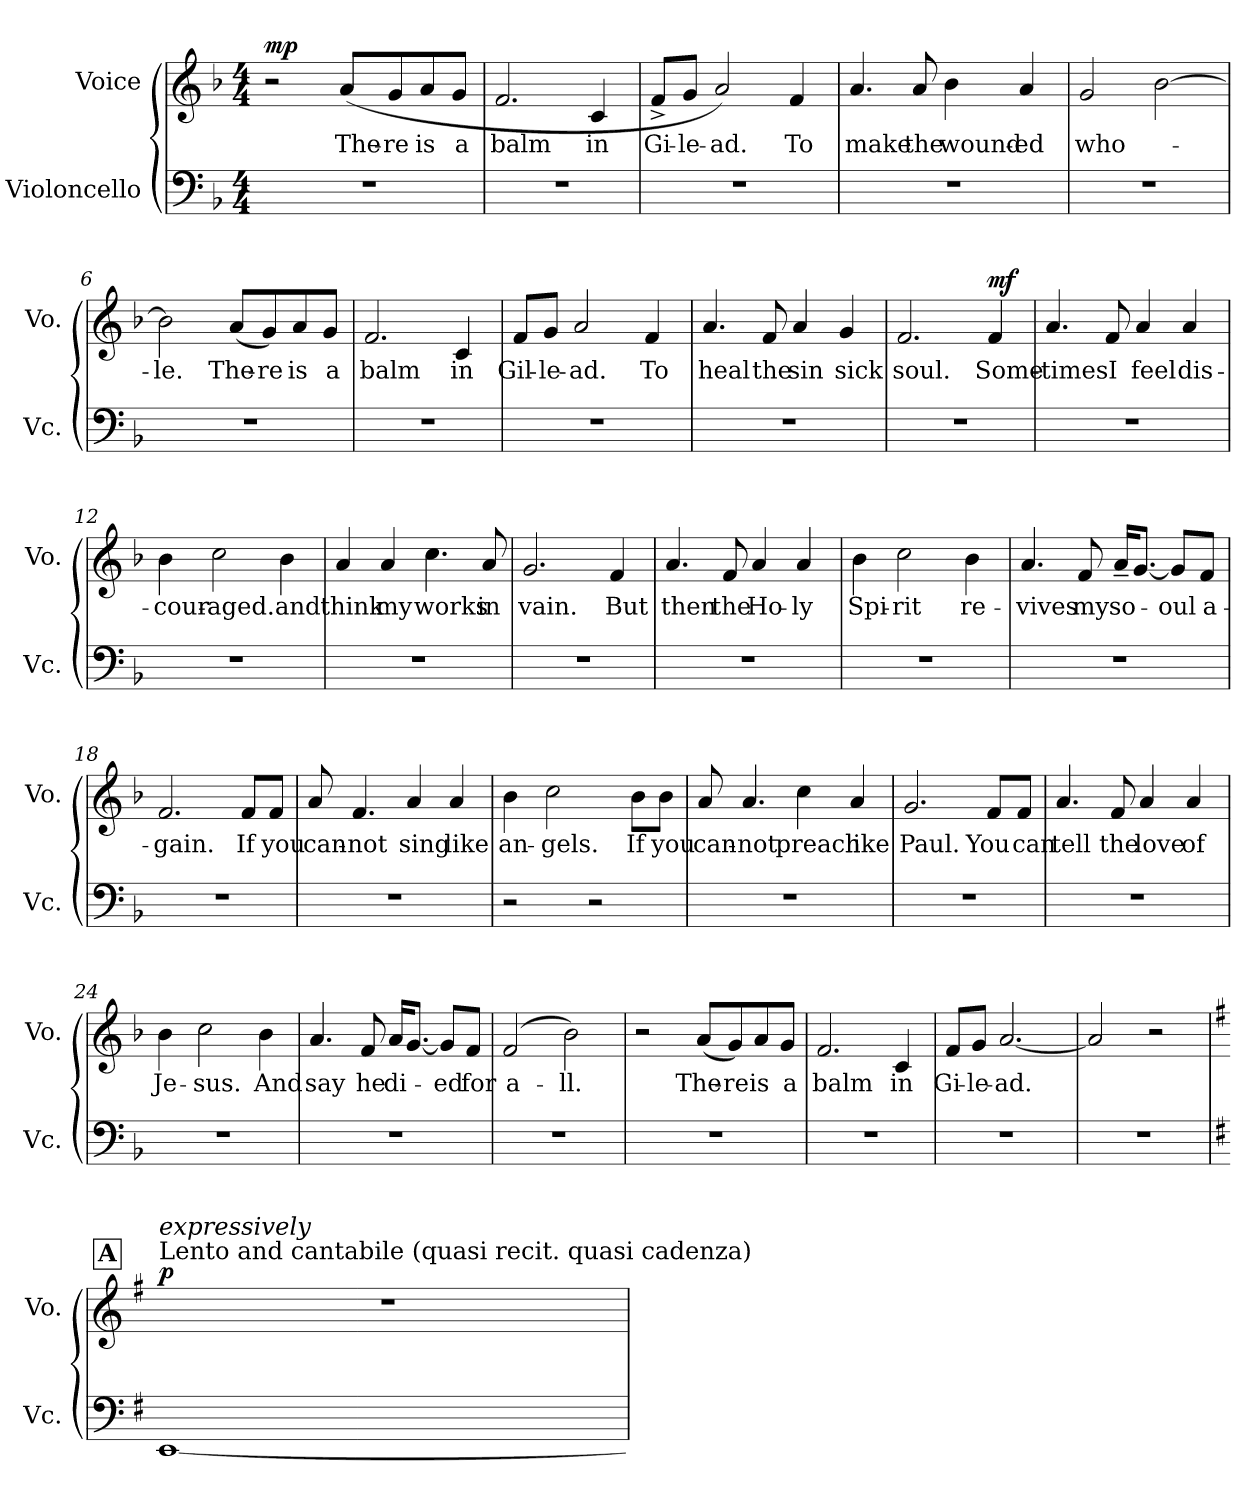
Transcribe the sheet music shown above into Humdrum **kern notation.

**kern	**kern	**text	**dynam
*part2	*part1	*part1	*part1
*staff2	*staff1	*staff1	*staff1
*I"Violoncello	*I"Voice	*	*
*I'Vc.	*I'Vo.	*	*
*clefF4	*clefG2	*	*
*k[b-]	*k[b-]	*	*
*M4/4	*M4/4	*	*
=1	=1	=1	=1
!	!	!	!LO:DY:a
1r	2r	.	mp
!	!	!LO:LY:b	!
.	(8a/L	The-	.
!	!	!LO:LY:b	!
.	8g/	-re	.
!	!	!LO:LY:b	!
.	8a/	is	.
!	!	!LO:LY:b	!
.	8g/J	a	.
=2	=2	=2	=2
!	!	!LO:LY:b	!
1r	2.f/	balm	.
!	!	!LO:LY:b	!
.	4c/	in	.
=3	=3	=3	=3
!	!	!LO:LY:b	!
1r	8f^/L	Gi-	.
!	!	!LO:LY:b	!
.	8g/J	-le-	.
!	!	!LO:LY:b	!
.	2a/)	-ad.	.
!	!	!LO:LY:b	!
.	4f/	To	.
=4	=4	=4	=4
!	!	!LO:LY:b	!
1r	4.a/	make	.
!	!	!LO:LY:b	!
.	8a/	the	.
!	!	!LO:LY:b	!
.	4b-\	wound-	.
!	!	!LO:LY:b	!
.	4a/	-ed	.
=5	=5	=5	=5
!	!	!LO:LY:b	!
1r	2g/	who-	.
.	[2b-\	.	.
!!LO:LB:g=z
=6	=6	=6	=6
!	!	!LO:LY:b	!
1r	2b-\]	-le.	.
!	!	!LO:LY:b	!
.	(8a/L	The-	.
!	!	!LO:LY:b	!
.	8g/)	-re	.
!	!	!LO:LY:b	!
.	8a/	is	.
!	!	!LO:LY:b	!
.	8g/J	a	.
=7	=7	=7	=7
!	!	!LO:LY:b	!
1r	2.f/	balm	.
!	!	!LO:LY:b	!
.	4c/	in	.
=8	=8	=8	=8
!	!	!LO:LY:b	!
1r	8f/L	Gil-	.
!	!	!LO:LY:b	!
.	8g/J	-le-	.
!	!	!LO:LY:b	!
.	2a/	-ad.	.
!	!	!LO:LY:b	!
.	4f/	To	.
=9	=9	=9	=9
!	!	!LO:LY:b	!
1r	4.a/	heal	.
!	!	!LO:LY:b	!
.	8f/	the	.
!	!	!LO:LY:b	!
.	4a/	sin	.
!	!	!LO:LY:b	!
.	4g/	sick	.
=10	=10	=10	=10
!	!	!LO:LY:b	!
1r	2.f/	soul.	.
!	!	!LO:LY:b	!LO:DY:a
.	4f/	Some-	mf
=11	=11	=11	=11
!	!	!LO:LY:b	!
1r	4.a/	-times	.
!	!	!LO:LY:b	!
.	8f/	I	.
!	!	!LO:LY:b	!
.	4a/	feel	.
!	!	!LO:LY:b	!
.	4a/	dis-	.
!!LO:LB:g=z
=12	=12	=12	=12
!	!	!LO:LY:b	!
1r	4b-\	-cour-	.
!	!	!LO:LY:b	!
.	2cc\	-aged.	.
!	!	!LO:LY:b	!
.	4b-\	and	.
=13	=13	=13	=13
!	!	!LO:LY:b	!
1r	4a/	think	.
!	!	!LO:LY:b	!
.	4a/	my	.
!	!	!LO:LY:b	!
.	4.cc\	works	.
!	!	!LO:LY:b	!
.	8a/	in	.
=14	=14	=14	=14
!	!	!LO:LY:b	!
1r	2.g/	vain.	.
!	!	!LO:LY:b	!
.	4f/	But	.
=15	=15	=15	=15
!	!	!LO:LY:b	!
1r	4.a/	then	.
!	!	!LO:LY:b	!
.	8f/	the	.
!	!	!LO:LY:b	!
.	4a/	Ho-	.
!	!	!LO:LY:b	!
.	4a/	-ly	.
=16	=16	=16	=16
!	!	!LO:LY:b	!
1r	4b-\	Spi-	.
!	!	!LO:LY:b	!
.	2cc\	-rit	.
!	!	!LO:LY:b	!
.	4b-\	re-	.
!!LO:LB:g=z
=17	=17	=17	=17
!	!	!LO:LY:b	!
1r	4.a/	-vives	.
!	!	!LO:LY:b	!
.	8f/	my	.
!	!	!LO:LY:b	!
.	16a~/KL	so-	.
.	[8.g/J	.	.
!	!	!LO:LY:b	!
.	8g/L]	-oul	.
!	!	!LO:LY:b	!
.	8f/J	a-	.
=18	=18	=18	=18
!	!	!LO:LY:b	!
1r	2.f/	-gain.	.
!	!	!LO:LY:b	!
.	8f/L	If	.
!	!	!LO:LY:b	!
.	8f/J	you	.
=19	=19	=19	=19
!	!	!LO:LY:b	!
1r	8a/	can-	.
!	!	!LO:LY:b	!
.	4.f/	-not	.
!	!	!LO:LY:b	!
.	4a/	sing	.
!	!	!LO:LY:b	!
.	4a/	like	.
=20	=20	=20	=20
!	!	!LO:LY:b	!
2r	4b-\	an-	.
!	!	!LO:LY:b	!
.	2cc\	-gels.	.
2r	.	.	.
!	!	!LO:LY:b	!
.	8b-\L	If	.
!	!	!LO:LY:b	!
.	8b-\J	you	.
=21	=21	=21	=21
!	!	!LO:LY:b	!
1r	8a/	can-	.
!	!	!LO:LY:b	!
.	4.a/	-not	.
!	!	!LO:LY:b	!
.	4cc\	preach	.
!	!	!LO:LY:b	!
.	4a/	like	.
!!LO:LB:g=z
=22	=22	=22	=22
!	!	!LO:LY:b	!
1r	2.g/	Paul.	.
!	!	!LO:LY:b	!
.	8f/L	You	.
!	!	!LO:LY:b	!
.	8f/J	can	.
=23	=23	=23	=23
!	!	!LO:LY:b	!
1r	4.a/	tell	.
!	!	!LO:LY:b	!
.	8f/	the	.
!	!	!LO:LY:b	!
.	4a/	love	.
!	!	!LO:LY:b	!
.	4a/	of	.
=24	=24	=24	=24
!	!	!LO:LY:b	!
1r	4b-\	Je-	.
!	!	!LO:LY:b	!
.	2cc\	-sus.	.
!	!	!LO:LY:b	!
.	4b-\	And	.
=25	=25	=25	=25
!	!	!LO:LY:b	!
1r	4.a/	say	.
!	!	!LO:LY:b	!
.	8f/	he	.
!	!	!LO:LY:b	!
.	16a/KL	di-	.
.	[8.g/J	.	.
!	!	!LO:LY:b	!
.	8g/L]	-ed	.
!	!	!LO:LY:b	!
.	8f/J	for	.
=26	=26	=26	=26
!	!	!LO:LY:b	!
1r	(2f/	a-	.
!	!	!LO:LY:b	!
.	2b-\)	-ll.	.
!!LO:PB:g=z
=27	=27	=27	=27
1r	2r	.	.
!	!	!LO:LY:b	!
.	(8a/L	The-	.
!	!	!LO:LY:b	!
.	8g/)	-re	.
!	!	!LO:LY:b	!
.	8a/	is	.
!	!	!LO:LY:b	!
.	8g/J	a	.
=28	=28	=28	=28
!	!	!LO:LY:b	!
1r	2.f/	balm	.
!	!	!LO:LY:b	!
.	4c/	in	.
=29	=29	=29	=29
!	!	!LO:LY:b	!
1r	8f/L	Gi-	.
!	!	!LO:LY:b	!
.	8g/J	-le-	.
!	!	!LO:LY:b	!
.	[2.a/	-ad.	.
=30	=30	=30	=30
1r	2a/]	.	.
.	2r	.	.
!!LO:REH:place=s1:a:B:fs=14:t=A
=31	=31	=31	=31
*k[f#]	*k[f#]	*	*
!	!LO:TX:a:t=Lento and cantabile (quasi recit. quasi cadenza)	!	!
!	!LO:TX:i:t=expressively	!	!
!	!	!	!LO:DY:a
[1EE	1r	.	p
=	=	=	=
*-	*-	*-	*-
